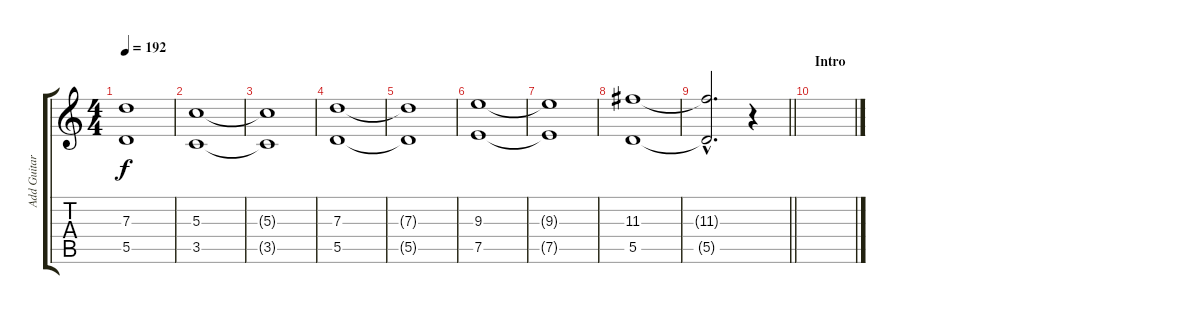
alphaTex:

\track ("Add Guitar" "Add Guitar") {instrument distortionguitar}
\staff {score tabs}
\tuning (E4 B3 G3 D3 A2 E2) {hide}
\ts (4 4)
\tempo 192
\clef g2
\ks c
(7.3{t} 5.5{t}).1{dy f} |
(5.3 3.5).1 |
(5.3{t} 3.5{t}).1 |
(7.3 5.5).1 |
(7.3{t} 5.5{t}).1 |
(9.3 7.5).1 |
(9.3{t} 7.5{t}).1 |
(11.3 5.5).1 |
\barLineRight lightlight
(11.3{hac t} 5.5{hac t}).2{d} r.4 |
\section ("" "Intro")
